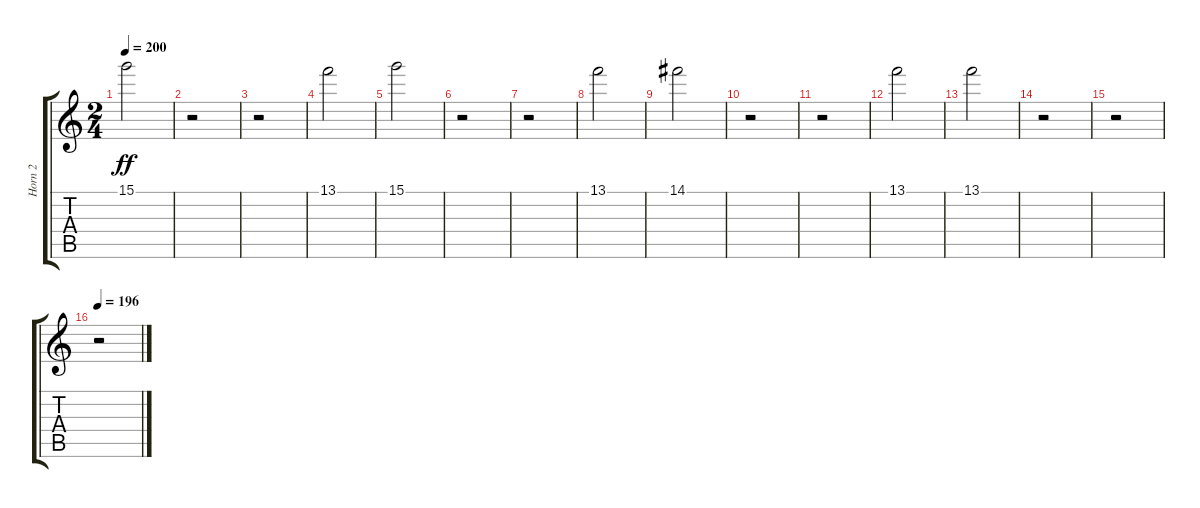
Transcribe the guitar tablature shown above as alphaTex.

\track ("Horn 2" "Horn 2") {instrument acousticguitarnylon}
\staff {score tabs}
\tuning (E4 B3 G3 D3 A2 E2) {hide}
\ts (2 4)
\tempo 200
\clef g2
\ks c
15.1.2{dy ff} |
r.2 |
r.2 |
13.1.2 |
15.1.2 |
r.2 |
r.2 |
13.1.2 |
14.1.2 |
r.2 |
r.2 |
13.1.2 |
13.1.2 |
r.2 |
r.2 |
\tempo 196
r.2
